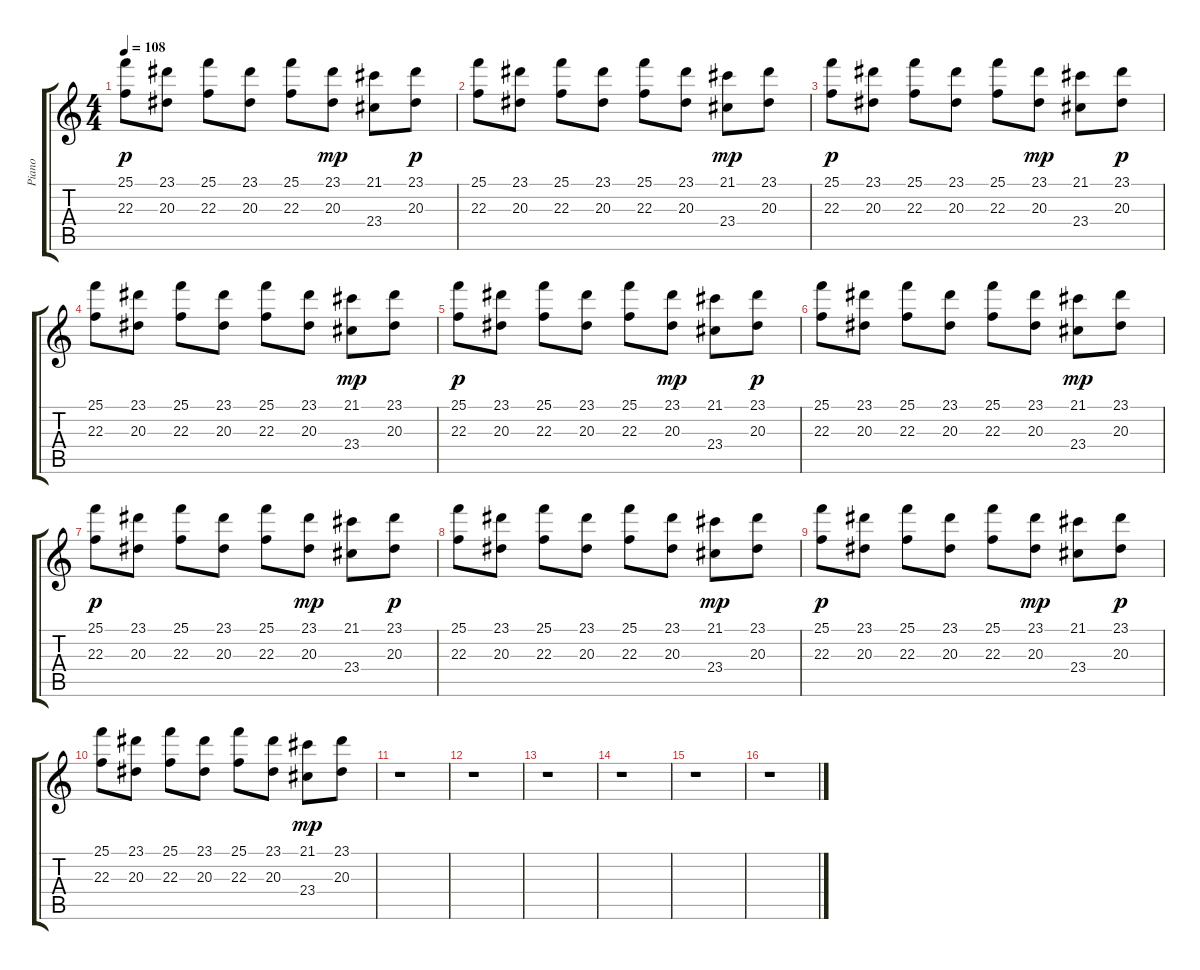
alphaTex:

\track ("Piano" "Piano") {instrument electricpiano2}
\staff {score tabs}
\tuning (E4 B3 G3 D3 A2 E2) {hide}
\ts (4 4)
\tempo 108
\clef g2
\ks c
(25.1 22.3).8{dy p} (23.1 20.3).8 (25.1 22.3).8 (23.1 20.3).8 (25.1 22.3).8 (23.1 20.3).8{dy mp} (21.1 23.4).8 (23.1 20.3).8{dy p} |
(25.1 22.3).8 (23.1 20.3).8 (25.1 22.3).8 (23.1 20.3).8 (25.1 22.3).8 (23.1 20.3).8 (21.1 23.4).8{dy mp} (23.1 20.3).8 |
(25.1 22.3).8{dy p} (23.1 20.3).8 (25.1 22.3).8 (23.1 20.3).8 (25.1 22.3).8 (23.1 20.3).8{dy mp} (21.1 23.4).8 (23.1 20.3).8{dy p} |
(25.1 22.3).8 (23.1 20.3).8 (25.1 22.3).8 (23.1 20.3).8 (25.1 22.3).8 (23.1 20.3).8 (21.1 23.4).8{dy mp} (23.1 20.3).8 |
(25.1 22.3).8{dy p} (23.1 20.3).8 (25.1 22.3).8 (23.1 20.3).8 (25.1 22.3).8 (23.1 20.3).8{dy mp} (21.1 23.4).8 (23.1 20.3).8{dy p} |
(25.1 22.3).8 (23.1 20.3).8 (25.1 22.3).8 (23.1 20.3).8 (25.1 22.3).8 (23.1 20.3).8 (21.1 23.4).8{dy mp} (23.1 20.3).8 |
(25.1 22.3).8{dy p} (23.1 20.3).8 (25.1 22.3).8 (23.1 20.3).8 (25.1 22.3).8 (23.1 20.3).8{dy mp} (21.1 23.4).8 (23.1 20.3).8{dy p} |
(25.1 22.3).8 (23.1 20.3).8 (25.1 22.3).8 (23.1 20.3).8 (25.1 22.3).8 (23.1 20.3).8 (21.1 23.4).8{dy mp} (23.1 20.3).8 |
(25.1 22.3).8{dy p} (23.1 20.3).8 (25.1 22.3).8 (23.1 20.3).8 (25.1 22.3).8 (23.1 20.3).8{dy mp} (21.1 23.4).8 (23.1 20.3).8{dy p} |
(25.1 22.3).8 (23.1 20.3).8 (25.1 22.3).8 (23.1 20.3).8 (25.1 22.3).8 (23.1 20.3).8 (21.1 23.4).8{dy mp} (23.1 20.3).8 |
r.1 |
r.1 |
r.1 |
r.1 |
r.1 |
r.1
